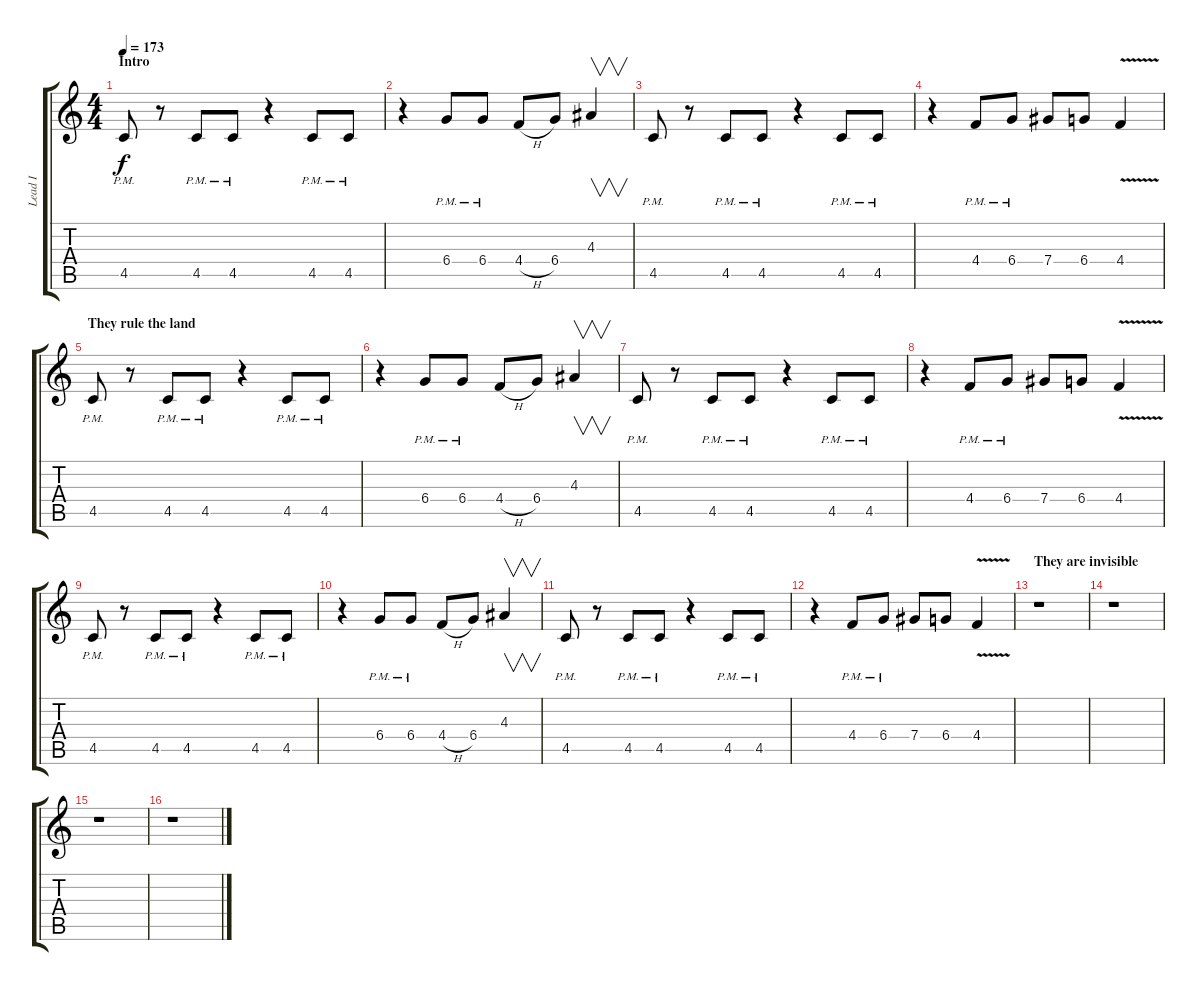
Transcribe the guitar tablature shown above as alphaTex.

\track ("Lead I" "Lead I") {instrument distortionguitar}
\staff {score tabs}
\tuning (Eb4 Bb3 Gb3 Db3 Ab2 Eb2) {hide}
\ts (4 4)
\section ("" "Intro")
\tempo 173
\clef g2
\ks c
4.5{pm}.8{dy f instrument distortionguitar} r.8 4.5{pm}.8 4.5{pm}.8 r.4 4.5{pm}.8 4.5{pm}.8 |
r.4 6.4{pm}.8 6.4{pm}.8 4.4{h}.8 6.4.8 4.3.4{v} |
4.5{pm}.8 r.8 4.5{pm}.8 4.5{pm}.8 r.4 4.5{pm}.8 4.5{pm}.8 |
r.4 4.4{pm}.8 6.4{pm}.8 7.4.8 6.4.8 4.4{v}.4 |
\section ("" "They rule the land")
4.5{pm}.8 r.8 4.5{pm}.8 4.5{pm}.8 r.4 4.5{pm}.8 4.5{pm}.8 |
r.4 6.4{pm}.8 6.4{pm}.8 4.4{h}.8 6.4.8 4.3.4{v} |
4.5{pm}.8 r.8 4.5{pm}.8 4.5{pm}.8 r.4 4.5{pm}.8 4.5{pm}.8 |
r.4 4.4{pm}.8 6.4{pm}.8 7.4.8 6.4.8 4.4{v}.4 |
4.5{pm}.8{instrument distortionguitar} r.8 4.5{pm}.8 4.5{pm}.8 r.4 4.5{pm}.8 4.5{pm}.8 |
r.4 6.4{pm}.8 6.4{pm}.8 4.4{h}.8 6.4.8 4.3.4{v} |
4.5{pm}.8 r.8 4.5{pm}.8 4.5{pm}.8 r.4 4.5{pm}.8 4.5{pm}.8 |
r.4 4.4{pm}.8 6.4{pm}.8 7.4.8 6.4.8 4.4{v}.4 |
\section ("" "They are invisible")
r.1 |
r.1 |
r.1 |
r.1
